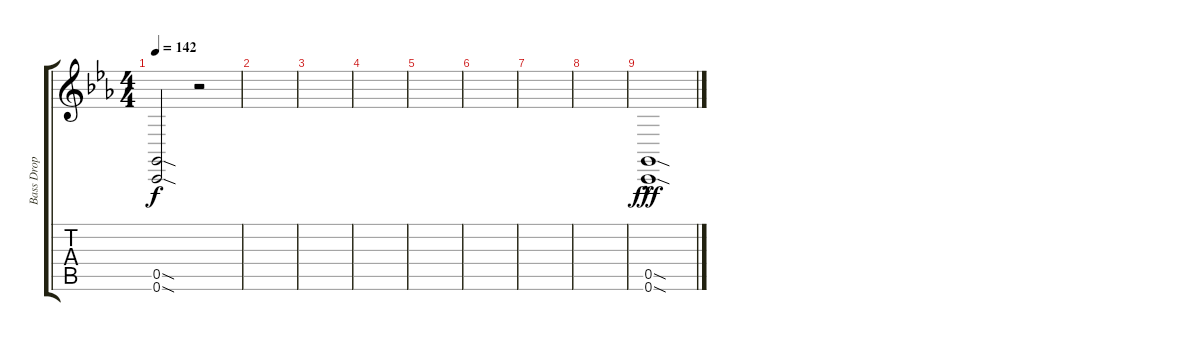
\track ("Bass Drop" "Bass Drop") {instrument ocarina}
\staff {score tabs}
\tuning (D4 A3 F3 C3 G2 C2) {hide}
\ts (4 4)
\tempo 142
\clef g2
\ks cminor
(0.5{sod} 0.6{sod}).2{dy f} r.2 |
|
|
|
|
|
|
|
(0.5{sod hac} 0.6{sod hac}).1{dy fff}
